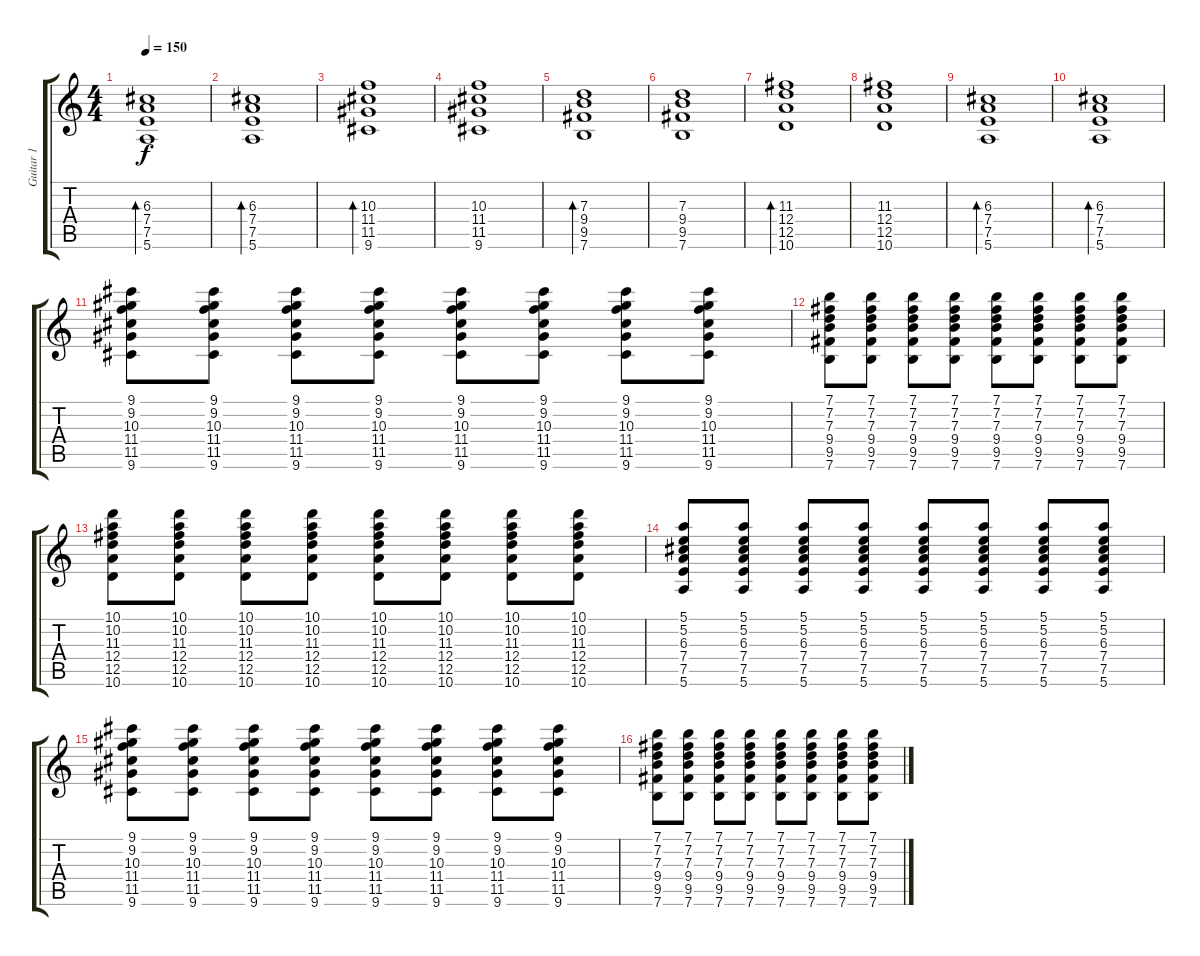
\track ("Guitar 1" "Guitar 1") {instrument overdrivenguitar}
\staff {score tabs}
\tuning (E4 B3 G3 D3 A2 E2) {hide}
\ts (4 4)
\tempo 150
\clef g2
\ks c
(6.3 7.4 7.5 5.6).1{bd 480 dy f} |
(6.3 7.4 7.5 5.6).1{bd 480} |
(10.3 11.4 11.5 9.6).1{bd 480} |
(10.3 11.4 11.5 9.6).1 |
(7.3 9.4 9.5 7.6).1{bd 480} |
(7.3 9.4 9.5 7.6).1 |
(11.3 12.4 12.5 10.6).1{bd 480} |
(11.3 12.4 12.5 10.6).1 |
(6.3 7.4 7.5 5.6).1{bd 480} |
(6.3 7.4 7.5 5.6).1{bd 480} |
(9.1 9.2 10.3 11.4 11.5 9.6).8 (9.1 9.2 10.3 11.4 11.5 9.6).8 (9.1 9.2 10.3 11.4 11.5 9.6).8 (9.1 9.2 10.3 11.4 11.5 9.6).8 (9.1 9.2 10.3 11.4 11.5 9.6).8 (9.1 9.2 10.3 11.4 11.5 9.6).8 (9.1 9.2 10.3 11.4 11.5 9.6).8 (9.1 9.2 10.3 11.4 11.5 9.6).8 |
(7.1 7.2 7.3 9.4 9.5 7.6).8 (7.1 7.2 7.3 9.4 9.5 7.6).8 (7.1 7.2 7.3 9.4 9.5 7.6).8 (7.1 7.2 7.3 9.4 9.5 7.6).8 (7.1 7.2 7.3 9.4 9.5 7.6).8 (7.1 7.2 7.3 9.4 9.5 7.6).8 (7.1 7.2 7.3 9.4 9.5 7.6).8 (7.1 7.2 7.3 9.4 9.5 7.6).8 |
(10.1 10.2 11.3 12.4 12.5 10.6).8 (10.1 10.2 11.3 12.4 12.5 10.6).8 (10.1 10.2 11.3 12.4 12.5 10.6).8 (10.1 10.2 11.3 12.4 12.5 10.6).8 (10.1 10.2 11.3 12.4 12.5 10.6).8 (10.1 10.2 11.3 12.4 12.5 10.6).8 (10.1 10.2 11.3 12.4 12.5 10.6).8 (10.1 10.2 11.3 12.4 12.5 10.6).8 |
(5.1 5.2 6.3 7.4 7.5 5.6).8 (5.1 5.2 6.3 7.4 7.5 5.6).8 (5.1 5.2 6.3 7.4 7.5 5.6).8 (5.1 5.2 6.3 7.4 7.5 5.6).8 (5.1 5.2 6.3 7.4 7.5 5.6).8 (5.1 5.2 6.3 7.4 7.5 5.6).8 (5.1 5.2 6.3 7.4 7.5 5.6).8 (5.1 5.2 6.3 7.4 7.5 5.6).8 |
(9.1 9.2 10.3 11.4 11.5 9.6).8 (9.1 9.2 10.3 11.4 11.5 9.6).8 (9.1 9.2 10.3 11.4 11.5 9.6).8 (9.1 9.2 10.3 11.4 11.5 9.6).8 (9.1 9.2 10.3 11.4 11.5 9.6).8 (9.1 9.2 10.3 11.4 11.5 9.6).8 (9.1 9.2 10.3 11.4 11.5 9.6).8 (9.1 9.2 10.3 11.4 11.5 9.6).8 |
(7.1 7.2 7.3 9.4 9.5 7.6).8 (7.1 7.2 7.3 9.4 9.5 7.6).8 (7.1 7.2 7.3 9.4 9.5 7.6).8 (7.1 7.2 7.3 9.4 9.5 7.6).8 (7.1 7.2 7.3 9.4 9.5 7.6).8 (7.1 7.2 7.3 9.4 9.5 7.6).8 (7.1 7.2 7.3 9.4 9.5 7.6).8 (7.1 7.2 7.3 9.4 9.5 7.6).8
